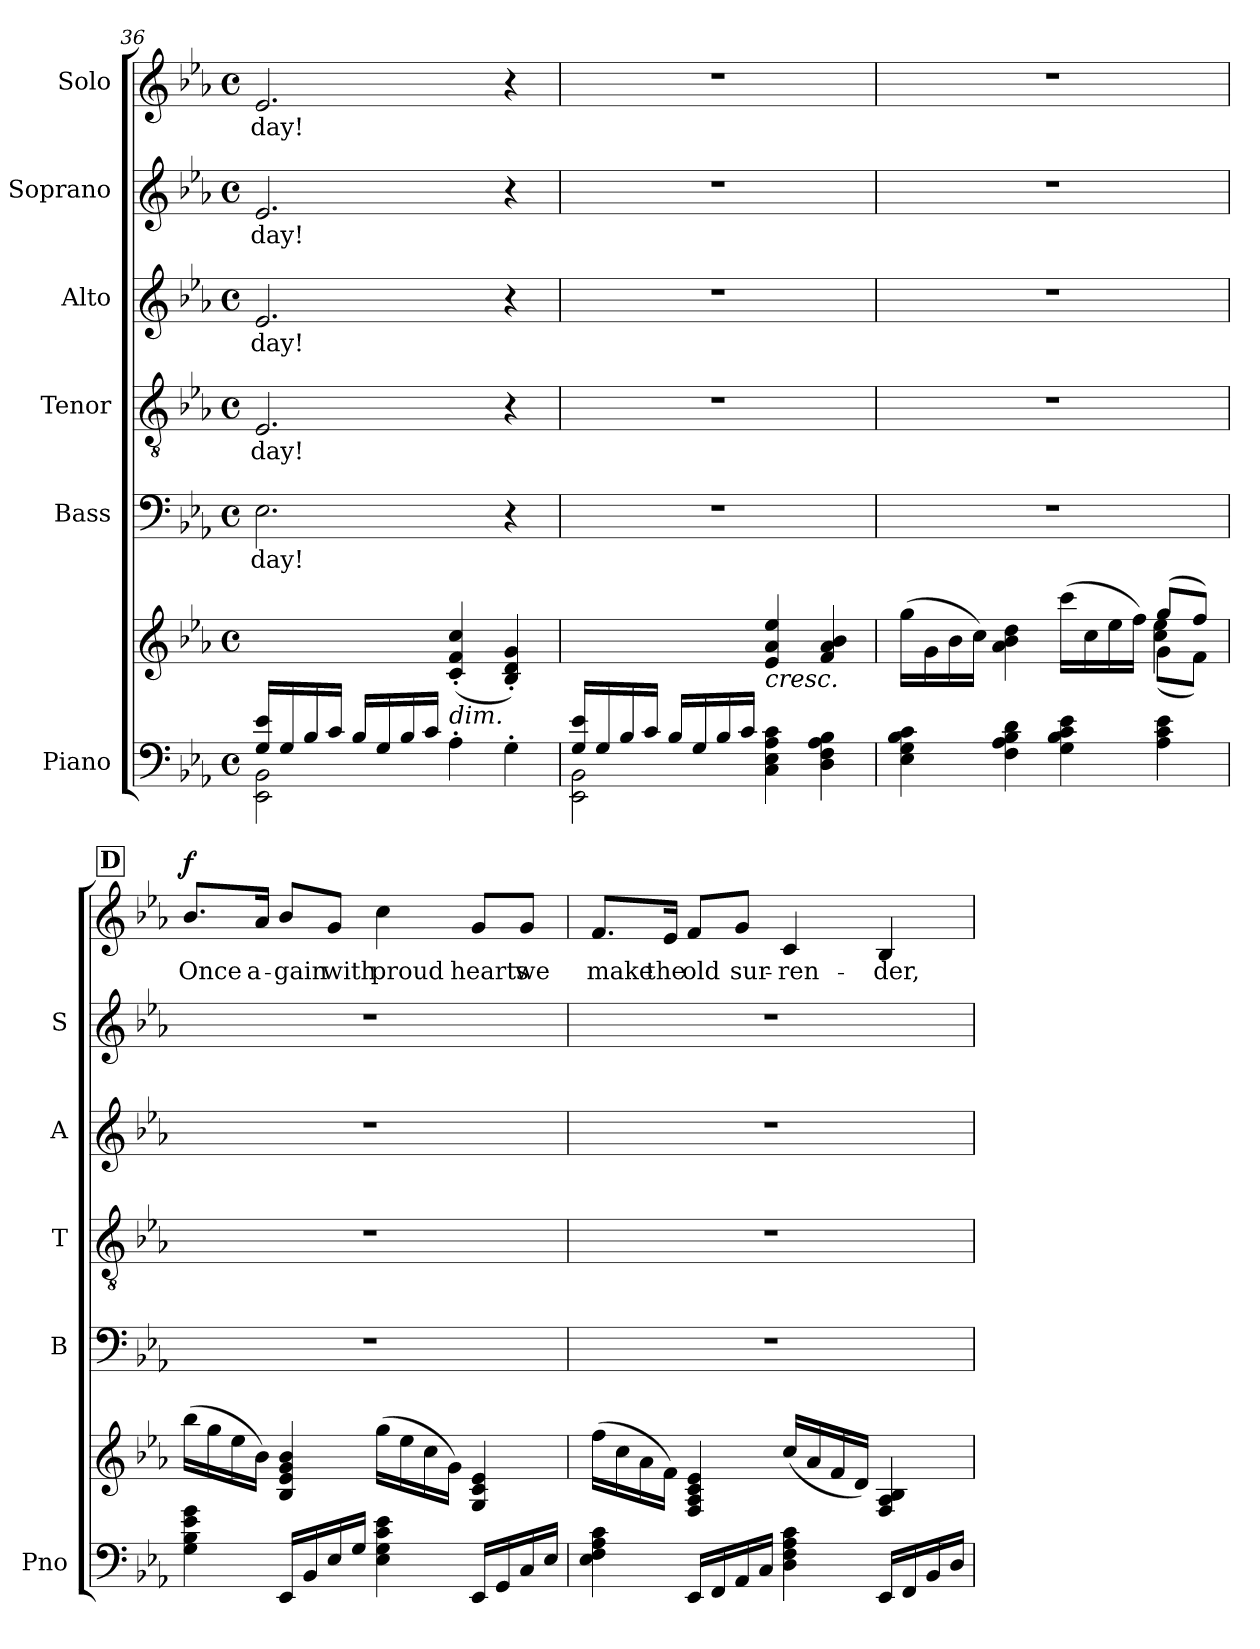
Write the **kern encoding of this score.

**kern	**kern	**kern	**text	**kern	**text	**kern	**text	**kern	**text	**kern	**text	**dynam
*part6	*part6	*part5	*part5	*part4	*part4	*part3	*part3	*part2	*part2	*part1	*part1	*part1
*staff7	*staff6	*staff5	*staff5	*staff4	*staff4	*staff3	*staff3	*staff2	*staff2	*staff1	*staff1	*staff1
*I"Piano	*	*I"Bass	*	*I"Tenor	*	*I"Alto	*	*I"Soprano	*	*I"Solo	*	*
*I'Pno	*	*I'B	*	*I'T	*	*I'A	*	*I'S	*	*	*	*
!!LO:PB:g=z
*clefF4	*clefG2	*clefF4	*	*clefGv2	*	*clefG2	*	*clefG2	*	*clefG2	*	*
*k[b-e-a-]	*k[b-e-a-]	*k[b-e-a-]	*	*k[b-e-a-]	*	*k[b-e-a-]	*	*k[b-e-a-]	*	*k[b-e-a-]	*	*
*M4/4	*M4/4	*M4/4	*	*M4/4	*	*M4/4	*	*M4/4	*	*M4/4	*	*
*met(c)	*met(c)	*met(c)	*	*met(c)	*	*met(c)	*	*met(c)	*	*met(c)	*	*
=36	=36	=36	=36	=36	=36	=36	=36	=36	=36	=36	=36	=36
*^	*	*	*	*	*	*	*	*	*	*	*	*
!	!	!	!	!LO:LY:b	!	!LO:LY:b	!	!LO:LY:b	!	!LO:LY:b	!	!LO:LY:b	!
16G/ 16e-/LL	2EE-\ 2BB-\	2ryy	2.E-\	-day!	2.E-/	-day!	2.e-/	-day!	2.e-/	-day!	2.e-/	-day!	.
16G/	.	.	.	.	.	.	.	.	.	.	.	.	.
16B-/	.	.	.	.	.	.	.	.	.	.	.	.	.
16c/JJ	.	.	.	.	.	.	.	.	.	.	.	.	.
16B-/LL	.	.	.	.	.	.	.	.	.	.	.	.	.
16G/	.	.	.	.	.	.	.	.	.	.	.	.	.
16B-/	.	.	.	.	.	.	.	.	.	.	.	.	.
16c/JJ	.	.	.	.	.	.	.	.	.	.	.	.	.
!	!	!LO:TX:b:i:t=dim.	!	!	!	!	!	!	!	!	!	!	!
2ryy	4A-'\	(>4c/'> 4f/'> 4cc/'>	.	.	.	.	.	.	.	.	.	.	.
.	4G'\	4B-/'> 4d/'> 4g/'>)	4r	.	4r	.	4r	.	4r	.	4r	.	.
=37	=37	=37	=37	=37	=37	=37	=37	=37	=37	=37	=37	=37	=37
16G/ 16e-/LL	2EE-\ 2BB-\	2ryy	1r	.	1r	.	1r	.	1r	.	1r	.	.
16G/	.	.	.	.	.	.	.	.	.	.	.	.	.
16B-/	.	.	.	.	.	.	.	.	.	.	.	.	.
16c/JJ	.	.	.	.	.	.	.	.	.	.	.	.	.
16B-/LL	.	.	.	.	.	.	.	.	.	.	.	.	.
16G/	.	.	.	.	.	.	.	.	.	.	.	.	.
16B-/	.	.	.	.	.	.	.	.	.	.	.	.	.
16c/JJ	.	.	.	.	.	.	.	.	.	.	.	.	.
!	!	!LO:TX:b:i:t=cresc.	!	!	!	!	!	!	!	!	!	!	!
2ryy	4C\ 4E-\ 4A-\ 4c\	4e-/ 4a-/ 4ee-/	.	.	.	.	.	.	.	.	.	.	.
.	4D\ 4F\ 4A-\ 4B-\	4f/ 4a-/ 4b-/	.	.	.	.	.	.	.	.	.	.	.
*v	*v	*	*	*	*	*	*	*	*	*	*	*	*
=38	=38	=38	=38	=38	=38	=38	=38	=38	=38	=38	=38	=38
*	*^	*	*	*	*	*	*	*	*	*	*	*
*	*	*^	*	*	*	*	*	*	*	*	*	*	*
4E-\ 4G\ 4B-\ 4c\	(16gg\LL	2.ryy	2.ryy	1r	.	1r	.	1r	.	1r	.	1r	.	.
.	16g\	.	.	.	.	.	.	.	.	.	.	.	.	.
.	16b-\	.	.	.	.	.	.	.	.	.	.	.	.	.
.	16cc\JJ)	.	.	.	.	.	.	.	.	.	.	.	.	.
4F\ 4A-\ 4B-\ 4d\	4a-\ 4b-\ 4dd\	.	.	.	.	.	.	.	.	.	.	.	.	.
4G\ 4B-\ 4c\ 4e-\	(16ccc\LL	.	.	.	.	.	.	.	.	.	.	.	.	.
.	16cc\	.	.	.	.	.	.	.	.	.	.	.	.	.
.	16ee-\	.	.	.	.	.	.	.	.	.	.	.	.	.
.	16ff\JJ)	.	.	.	.	.	.	.	.	.	.	.	.	.
4A-\ 4c\ 4e-\	(8gg/L	(8g\L	4cc\ 4ee-\	.	.	.	.	.	.	.	.	.	.	.
.	8ff/J)	8f\J)	.	.	.	.	.	.	.	.	.	.	.	.
*	*	*v	*v	*	*	*	*	*	*	*	*	*	*	*
!!LO:LB:g=z
!!LO:REH:place=s1:a:B:cj:fs=14:t=D
=39	=39	=39	=39	=39	=39	=39	=39	=39	=39	=39	=39	=39	=39
!	!	!	!	!	!	!	!	!	!	!	!	!LO:LY:b	!LO:DY:a
*	*v	*v	*	*	*	*	*	*	*	*	*	*	*
4G\ 4B-\ 4e-\ 4g\	(16bb-\LL	1r	.	1r	.	1r	.	1r	.	8.b-/L	Once	f
.	16gg\	.	.	.	.	.	.	.	.	.	.	.
.	16ee-\	.	.	.	.	.	.	.	.	.	.	.
!	!	!	!	!	!	!	!	!	!	!	!LO:LY:b	!
.	16b-\JJ)	.	.	.	.	.	.	.	.	16a-/Jk	a-	.
!	!	!	!	!	!	!	!	!	!	!	!LO:LY:b	!
16EE-/LL	4B-/ 4e-/ 4g/ 4b-/	.	.	.	.	.	.	.	.	8b-/L	-gain	.
16BB-/	.	.	.	.	.	.	.	.	.	.	.	.
!	!	!	!	!	!	!	!	!	!	!	!LO:LY:b	!
16E-/	.	.	.	.	.	.	.	.	.	8g/J	with	.
16G/JJ	.	.	.	.	.	.	.	.	.	.	.	.
!	!	!	!	!	!	!	!	!	!	!	!LO:LY:b	!
4E-\ 4G\ 4c\ 4e-\	(16gg\LL	.	.	.	.	.	.	.	.	4cc\	proud	.
.	16ee-\	.	.	.	.	.	.	.	.	.	.	.
.	16cc\	.	.	.	.	.	.	.	.	.	.	.
.	16g\JJ)	.	.	.	.	.	.	.	.	.	.	.
!	!	!	!	!	!	!	!	!	!	!	!LO:LY:b	!
16EE-/LL	4G/ 4c/ 4e-/	.	.	.	.	.	.	.	.	8g/L	hearts	.
16GG/	.	.	.	.	.	.	.	.	.	.	.	.
!	!	!	!	!	!	!	!	!	!	!	!LO:LY:b	!
16C/	.	.	.	.	.	.	.	.	.	8g/J	we	.
16E-/JJ	.	.	.	.	.	.	.	.	.	.	.	.
=40	=40	=40	=40	=40	=40	=40	=40	=40	=40	=40	=40	=40
!	!	!	!	!	!	!	!	!	!	!	!LO:LY:b	!
4E-\ 4F\ 4A-\ 4c\	(16ff\LL	1r	.	1r	.	1r	.	1r	.	8.f/L	make	.
.	16cc\	.	.	.	.	.	.	.	.	.	.	.
.	16a-\	.	.	.	.	.	.	.	.	.	.	.
!	!	!	!	!	!	!	!	!	!	!	!LO:LY:b	!
.	16f\JJ)	.	.	.	.	.	.	.	.	16e-/Jk	the	.
!	!	!	!	!	!	!	!	!	!	!	!LO:LY:b	!
16EE-/LL	4F/ 4A-/ 4c/ 4e-/	.	.	.	.	.	.	.	.	8f/L	old	.
16FF/	.	.	.	.	.	.	.	.	.	.	.	.
!	!	!	!	!	!	!	!	!	!	!	!LO:LY:b	!
16AA-/	.	.	.	.	.	.	.	.	.	8g/J	sur-	.
16C/JJ	.	.	.	.	.	.	.	.	.	.	.	.
!	!	!	!	!	!	!	!	!	!	!	!LO:LY:b	!
4D\ 4F\ 4A-\ 4c\	(16cc/LL	.	.	.	.	.	.	.	.	4c/	-ren-	.
.	16a-/	.	.	.	.	.	.	.	.	.	.	.
.	16f/	.	.	.	.	.	.	.	.	.	.	.
.	16d/JJ)	.	.	.	.	.	.	.	.	.	.	.
!	!	!	!	!	!	!	!	!	!	!	!LO:LY:b	!
16EE-/LL	4F/ 4A-/ 4B-/	.	.	.	.	.	.	.	.	4B-/	-der,	.
16FF/	.	.	.	.	.	.	.	.	.	.	.	.
16BB-/	.	.	.	.	.	.	.	.	.	.	.	.
16D/JJ	.	.	.	.	.	.	.	.	.	.	.	.
=	=	=	=	=	=	=	=	=	=	=	=	=
*-	*-	*-	*-	*-	*-	*-	*-	*-	*-	*-	*-	*-
